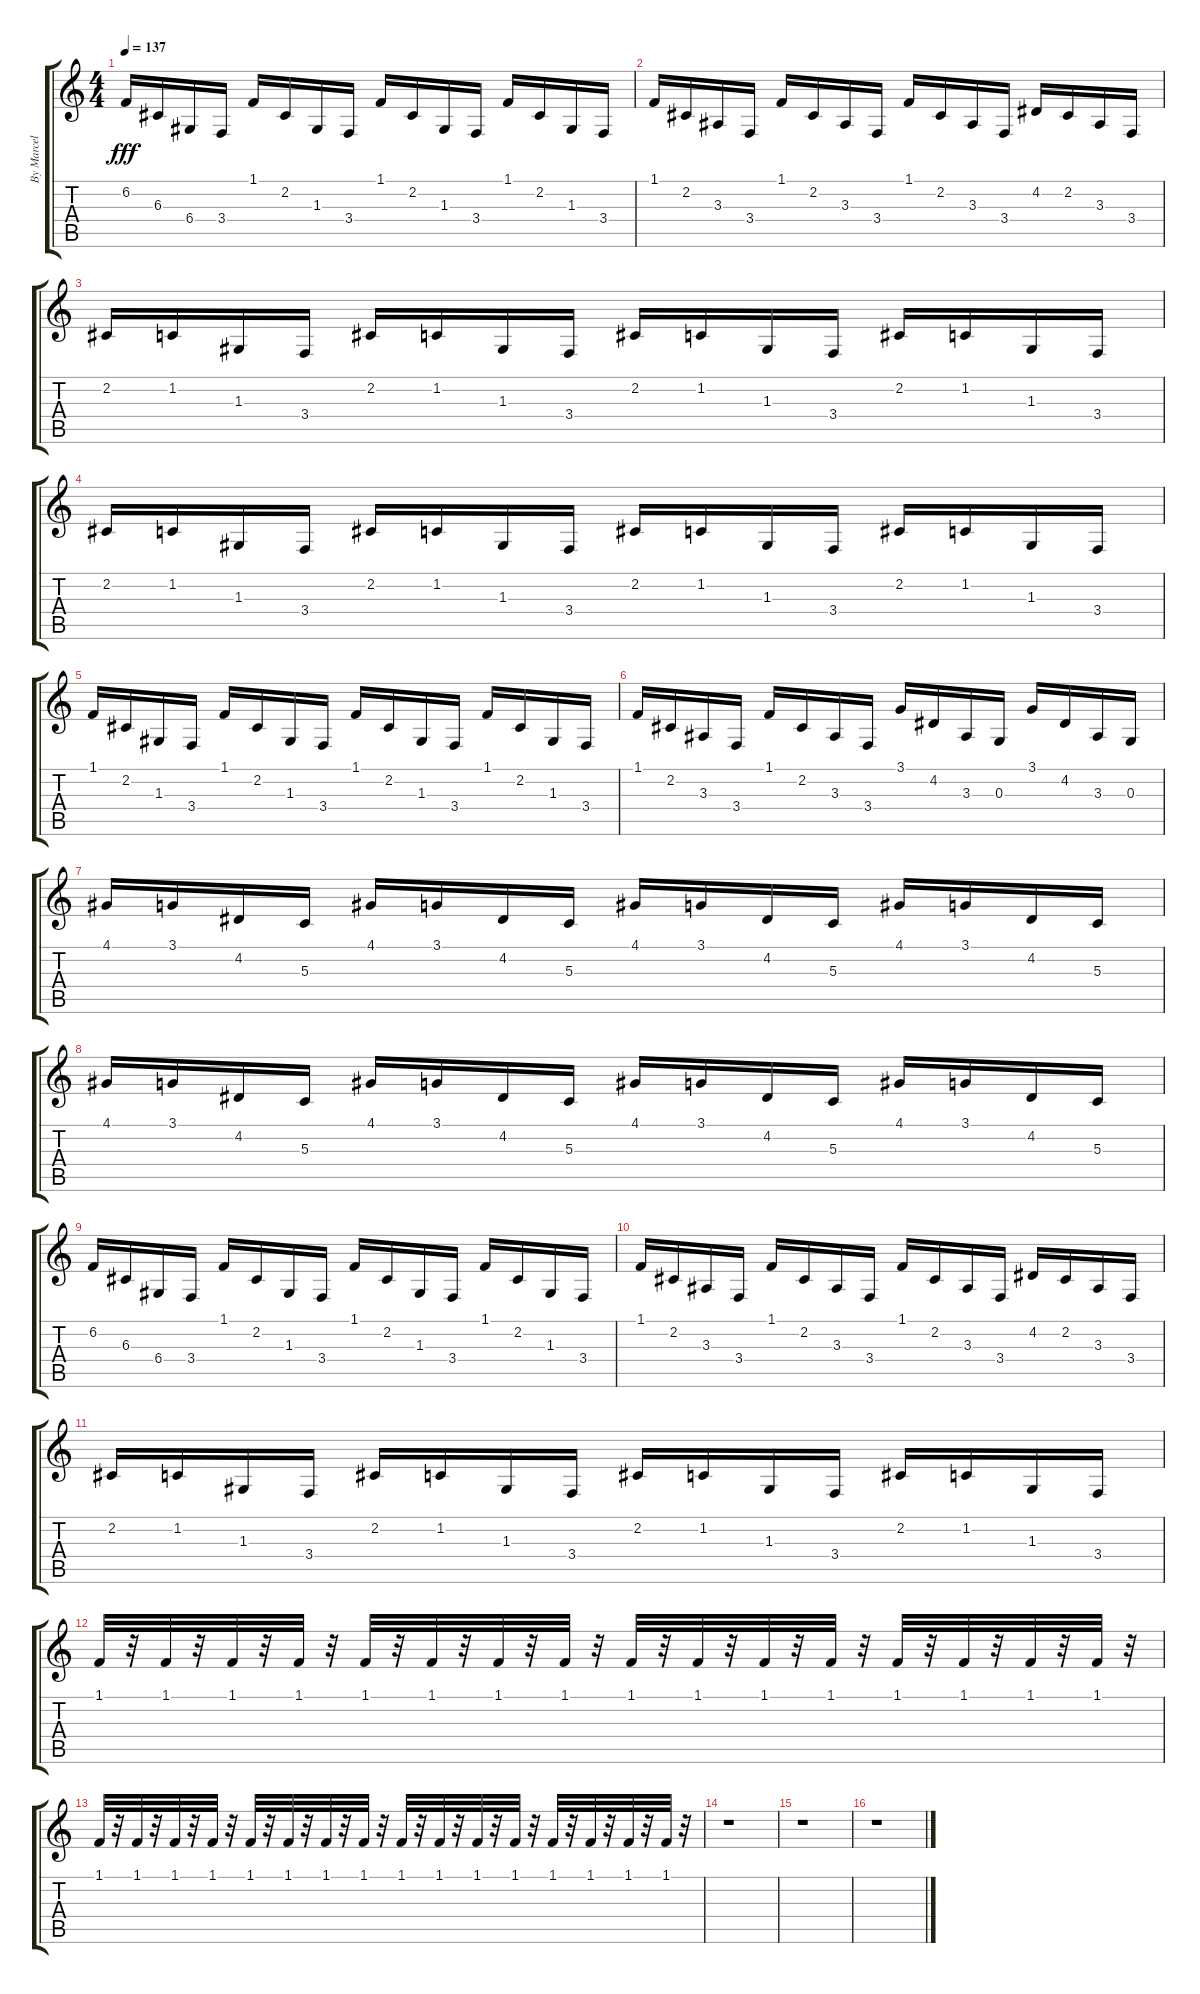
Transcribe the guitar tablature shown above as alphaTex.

\track ("By Marcel Gonzalez" "By Marcel ") {instrument pad7halo}
\staff {score tabs}
\tuning (E4 B3 G3 D3 A2 E2) {hide}
\ts (4 4)
\tempo 137
\clef g2
\ks c
6.2.16{dy fff balance 0} 6.3.16{balance 1} 6.4.16{balance 1} 3.4.16{balance 2} 1.1.16{balance 3} 2.2.16{balance 3} 1.3.16{balance 4} 3.4.16{balance 5} 1.1.16{balance 5} 2.2.16{balance 6} 1.3.16{balance 6} 3.4.16{balance 7} 1.1.16{balance 7} 2.2.16{balance 7} 1.3.16{balance 7} 3.4.16{balance 7} |
1.1.16{balance 8} 2.2.16{balance 8} 3.3.16{balance 8} 3.4.16 1.1.16 2.2.16{balance 8} 3.3.16 3.4.16{balance 8} 1.1.16 2.2.16 3.3.16{balance 8} 3.4.16 4.2.16 2.2.16{balance 8} 3.3.16 3.4.16 |
2.2.16 1.2.16{balance 8} 1.3.16 3.4.16 2.2.16 1.2.16{balance 8} 1.3.16{balance 8} 3.4.16{balance 8} 2.2.16{balance 8} 1.2.16{balance 8} 1.3.16{balance 7} 3.4.16{balance 7} 2.2.16{balance 7} 1.2.16{balance 7} 1.3.16{balance 7} 3.4.16{balance 7} |
2.2.16{balance 6} 1.2.16{balance 6} 1.3.16{balance 6} 3.4.16{balance 5} 2.2.16{balance 5} 1.2.16{balance 5} 1.3.16{balance 4} 3.4.16{balance 4} 2.2.16{balance 4} 1.2.16{balance 4} 1.3.16{balance 4} 3.4.16{balance 4} 2.2.16{balance 5} 1.2.16{balance 6} 1.3.16{balance 7} 3.4.16{balance 8} |
1.1.16{balance 9} 2.2.16{balance 10} 1.3.16{balance 12} 3.4.16{balance 13} 1.1.16{balance 15} 2.2.16{balance 15} 1.3.16{balance 15} 3.4.16{balance 14} 1.1.16{balance 14} 2.2.16{balance 13} 1.3.16{balance 12} 3.4.16{balance 12} 1.1.16{balance 11} 2.2.16{balance 11} 1.3.16{balance 10} 3.4.16{balance 10} |
1.1.16{balance 9} 2.2.16{balance 9} 3.3.16{balance 8} 3.4.16{balance 8} 1.1.16{balance 7} 2.2.16{balance 6} 3.3.16{balance 5} 3.4.16{balance 4} 3.1.16{balance 3} 4.2.16{balance 2} 3.3.16{balance 1} 0.3.16{balance 0} 3.1.16{balance 1} 4.2.16{balance 2} 3.3.16{balance 3} 0.3.16{balance 4} |
4.1.16{balance 4} 3.1.16{balance 5} 4.2.16{balance 6} 5.3.16{balance 7} 4.1.16{balance 8} 3.1.16{balance 8} 4.2.16{balance 9} 5.3.16{balance 10} 4.1.16{balance 12} 3.1.16{balance 14} 4.2.16{balance 15} 5.3.16{balance 14} 4.1.16{balance 13} 3.1.16{balance 12} 4.2.16{balance 11} 5.3.16{balance 10} |
4.1.16{balance 8} 3.1.16{balance 8} 4.2.16{balance 6} 5.3.16{balance 4} 4.1.16{balance 2} 3.1.16{balance 0} 4.2.16{balance 2} 5.3.16{balance 3} 4.1.16{balance 5} 3.1.16{balance 7} 4.2.16{balance 9} 5.3.16{balance 11} 4.1.16{balance 12} 3.1.16{balance 14} 4.2.16{balance 15} 5.3.16{balance 13} |
6.2.16{balance 11} 6.3.16{balance 9} 6.4.16{balance 8} 3.4.16{balance 6} 1.1.16{balance 4} 2.2.16{balance 4} 1.3.16{balance 4} 3.4.16{balance 5} 1.1.16{balance 6} 2.2.16{balance 6} 1.3.16{balance 7} 3.4.16{balance 8} 1.1.16{balance 8} 2.2.16{balance 9} 1.3.16{balance 10} 3.4.16{balance 11} |
1.1.16{balance 11} 2.2.16{balance 12} 3.3.16{balance 13} 3.4.16{balance 14} 1.1.16{balance 13} 2.2.16{balance 12} 3.3.16{balance 11} 3.4.16{balance 10} 1.1.16{balance 10} 2.2.16{balance 9} 3.3.16{balance 8} 3.4.16{balance 7} 4.2.16{balance 6} 2.2.16{balance 6} 3.3.16{balance 5} 3.4.16{balance 4} |
2.2.16{balance 3} 1.2.16{balance 3} 1.3.16{balance 2} 3.4.16{balance 2} 2.2.16{balance 2} 1.2.16{balance 1} 1.3.16{balance 1} 3.4.16{balance 2} 2.2.16{balance 2} 1.2.16{balance 3} 1.3.16{balance 4} 3.4.16{balance 4} 2.2.16{balance 5} 1.2.16{balance 6} 1.3.16{balance 6} 3.4.16{balance 7} |
1.1.32{volume 15 balance 8} r.32 1.1.32{volume 15 balance 8} r.32 1.1.32{volume 14} r.32 1.1.32{volume 14} r.32 1.1.32{volume 14} r.32 1.1.32{volume 13} r.32 1.1.32{volume 13} r.32 1.1.32{volume 12} r.32 1.1.32{volume 12} r.32 1.1.32{volume 12} r.32 1.1.32{volume 11} r.32 1.1.32{volume 11} r.32 1.1.32{volume 11} r.32 1.1.32{volume 10} r.32 1.1.32{volume 10} r.32 1.1.32{volume 10} r.32 |
1.1.32{volume 9} r.32 1.1.32{volume 9} r.32 1.1.32{volume 9} r.32 1.1.32{volume 8} r.32 1.1.32{volume 8} r.32 1.1.32{volume 8} r.32 1.1.32{volume 7} r.32 1.1.32{volume 7} r.32 1.1.32{volume 7} r.32 1.1.32{volume 7} r.32 1.1.32{volume 6} r.32 1.1.32{volume 6} r.32 1.1.32{volume 6} r.32 1.1.32{volume 6} r.32 1.1.32{volume 6} r.32 1.1.32{volume 5} r.32 |
r.1 |
r.1 |
r.1
